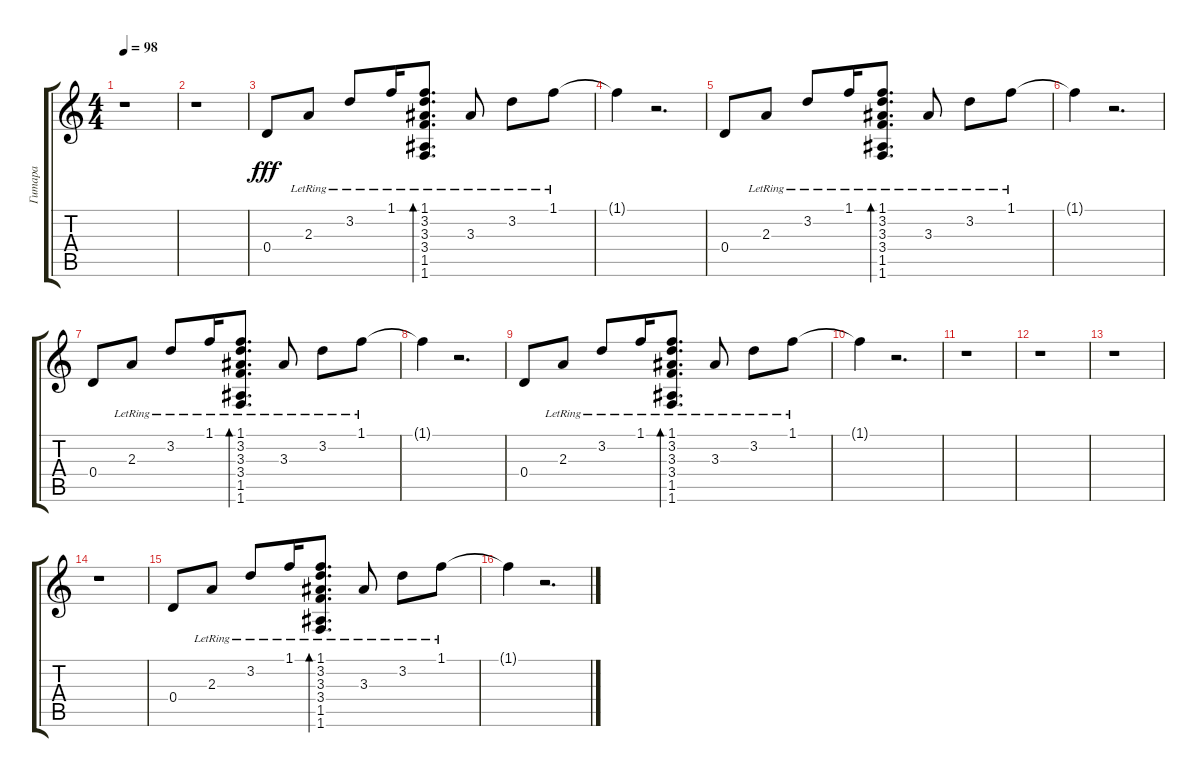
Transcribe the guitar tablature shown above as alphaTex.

\track ("Гитара" "Гитара") {instrument acousticguitarsteel}
\staff {score tabs}
\tuning (E4 B3 G3 D3 A2 E2) {hide}
\ts (4 4)
\tempo 98
\clef g2
\ks c
r.1{dy fff} |
r.1 |
0.4.8 2.3{lr}.8 3.2{lr}.8 1.1{lr}.16 (1.1{lr} 3.2 3.3 3.4 1.5 1.6).8{d bd 480} 3.3{lr}.8 3.2{lr}.8 1.1{lr}.8 |
1.1{t}.4 r.2{d} |
0.4.8 2.3{lr}.8 3.2{lr}.8 1.1{lr}.16 (1.1{lr} 3.2 3.3 3.4 1.5 1.6).8{d bd 480} 3.3{lr}.8 3.2{lr}.8 1.1{lr}.8 |
1.1{t}.4 r.2{d} |
0.4.8 2.3{lr}.8 3.2{lr}.8 1.1{lr}.16 (1.1{lr} 3.2 3.3 3.4 1.5 1.6).8{d bd 480} 3.3{lr}.8 3.2{lr}.8 1.1{lr}.8 |
1.1{t}.4 r.2{d} |
0.4.8 2.3{lr}.8 3.2{lr}.8 1.1{lr}.16 (1.1{lr} 3.2 3.3 3.4 1.5 1.6).8{d bd 480} 3.3{lr}.8 3.2{lr}.8 1.1{lr}.8 |
1.1{t}.4 r.2{d} |
r.1 |
r.1 |
r.1 |
r.1 |
0.4.8 2.3{lr}.8 3.2{lr}.8 1.1{lr}.16 (1.1{lr} 3.2 3.3 3.4 1.5 1.6).8{d bd 480} 3.3{lr}.8 3.2{lr}.8 1.1{lr}.8 |
1.1{t}.4 r.2{d}
